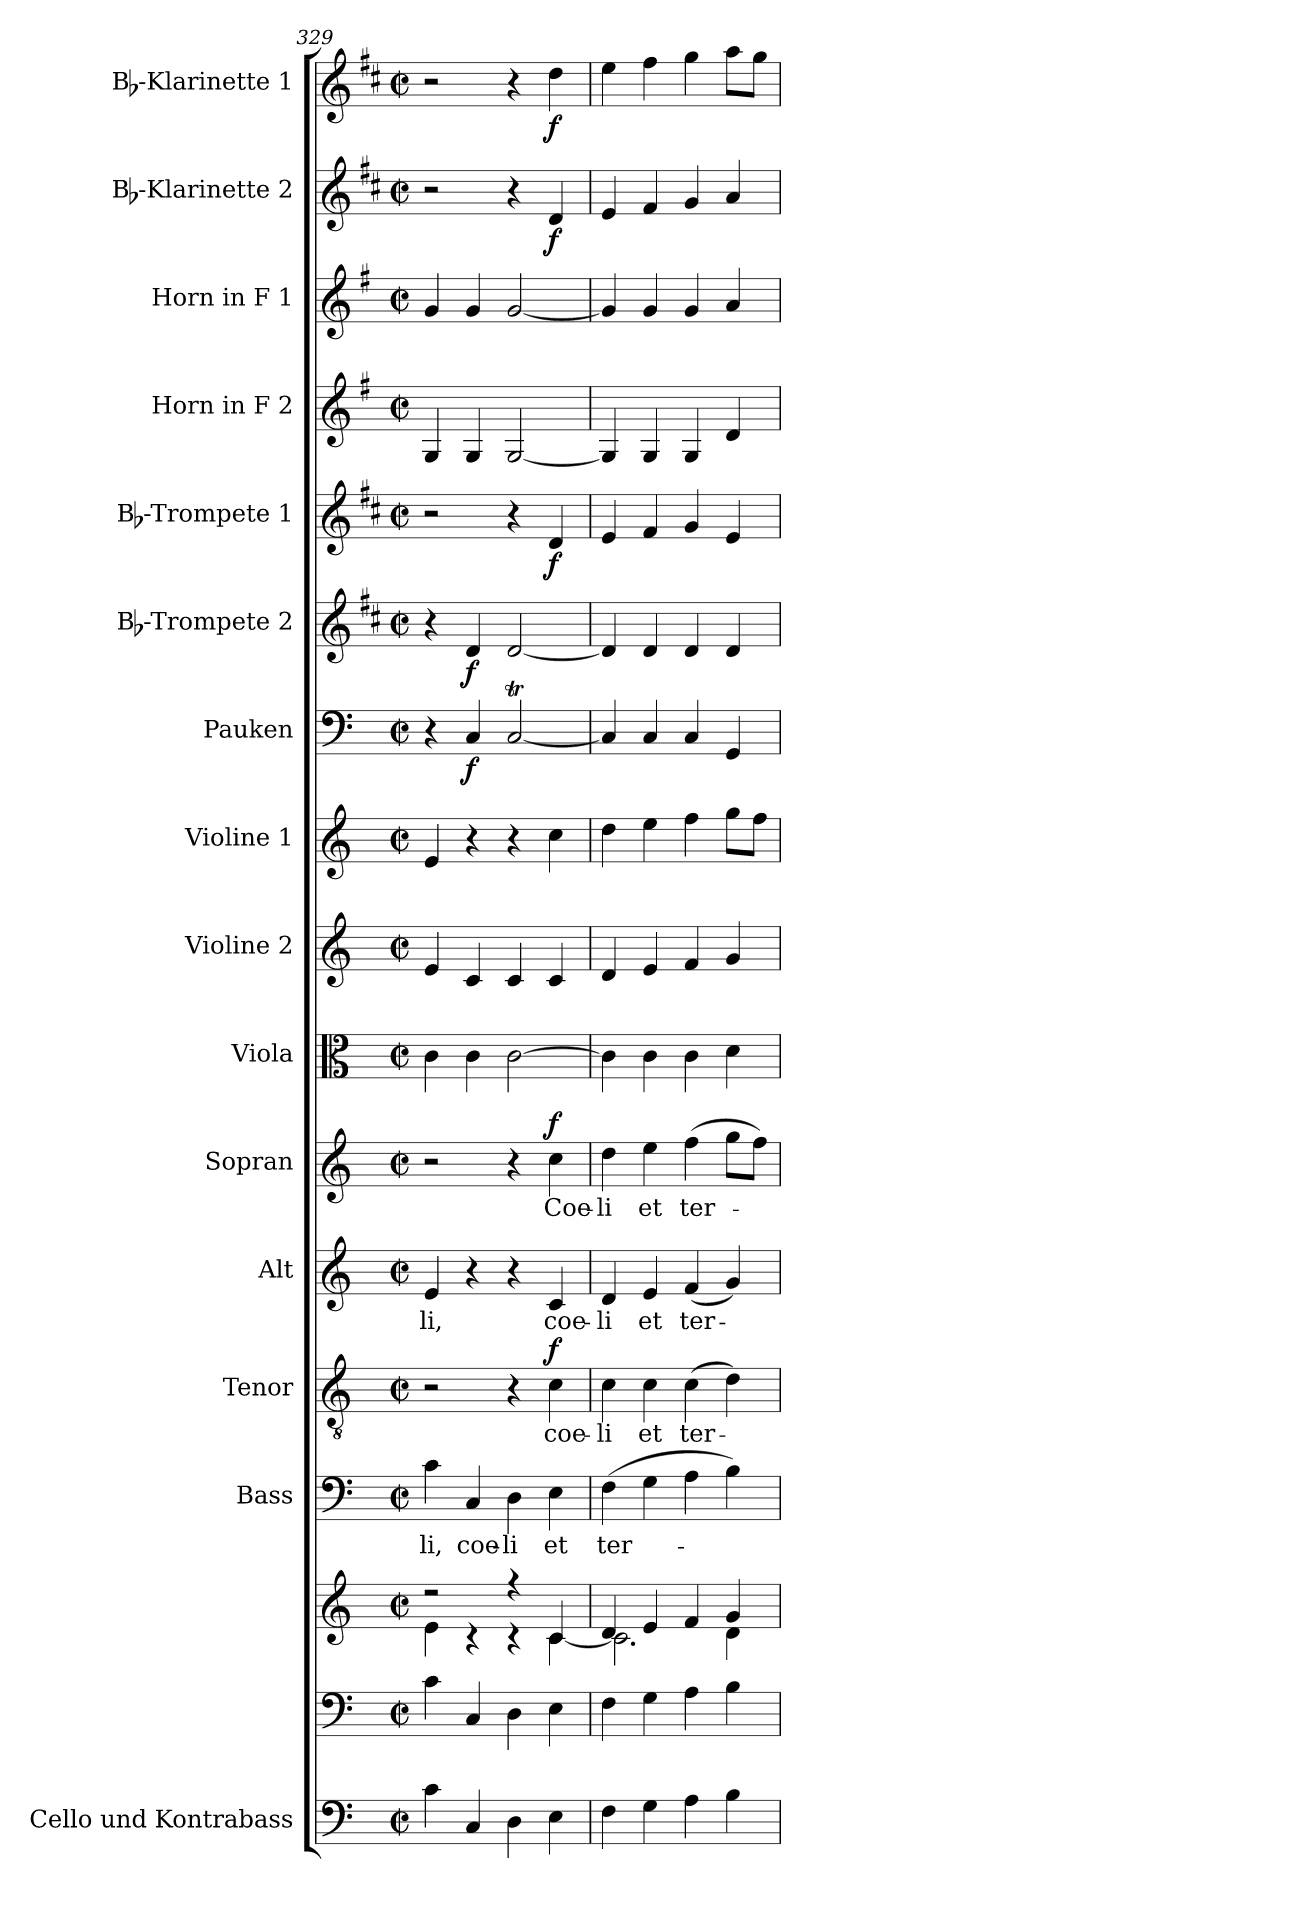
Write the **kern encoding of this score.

**kern	**kern	**kern	**kern	**text	**kern	**text	**dynam	**kern	**text	**kern	**text	**dynam	**kern	**kern	**kern	**kern	**dynam	**kern	**dynam	**kern	**dynam	**kern	**kern	**kern	**dynam	**kern	**dynam
*part16	*part15	*part15	*part14	*part14	*part13	*part13	*part13	*part12	*part12	*part11	*part11	*part11	*part10	*part9	*part8	*part7	*part7	*part6	*part6	*part5	*part5	*part4	*part3	*part2	*part2	*part1	*part1
*staff17	*staff16	*staff15	*staff14	*staff14	*staff13	*staff13	*staff13	*staff12	*staff12	*staff11	*staff11	*staff11	*staff10	*staff9	*staff8	*staff7	*staff7	*staff6	*staff6	*staff5	*staff5	*staff4	*staff3	*staff2	*staff2	*staff1	*staff1
*I"Cello und Kontrabass	*	*	*I"Bass	*	*I"Tenor	*	*	*I"Alt	*	*I"Sopran	*	*	*I"Viola	*I"Violine 2	*I"Violine 1	*I"Pauken	*	*I"Bb-Trompete 2	*	*I"Bb-Trompete 1	*	*I"Horn in F 2	*I"Horn in F 1	*I"Bb-Klarinette 2	*	*I"Bb-Klarinette 1	*
*I'Kb.	*	*	*I'B.	*	*I'T.	*	*	*I'A.	*	*I'S.	*	*	*I'Vla.	*I'Vl. 2	*I'Vl. 1	*I'Pk.	*	*I'Bb Trp. 2	*	*I'Bb Trp. 1	*	*	*	*I'Bb Kl. 2	*	*I'Bb Kl. 1	*
*clefF4	*clefF4	*clefG2	*clefF4	*	*clefGv2	*	*	*clefG2	*	*clefG2	*	*	*clefC3	*clefG2	*clefG2	*clefF4	*	*clefG2	*	*clefG2	*	*clefG2	*clefG2	*clefG2	*	*clefG2	*
*ITrd7c12	*	*	*	*	*	*	*	*	*	*	*	*	*	*	*	*	*	*ITrd1c2	*	*ITrd1c2	*	*ITrd4c7	*ITrd4c7	*ITrd1c2	*	*ITrd1c2	*
*k[]	*k[]	*k[]	*k[]	*	*k[]	*	*	*k[]	*	*k[]	*	*	*k[]	*k[]	*k[]	*k[]	*	*k[]	*	*k[]	*	*k[]	*k[]	*k[]	*	*k[]	*
*C:	*C:	*C:	*C:	*	*C:	*	*	*C:	*	*C:	*	*	*C:	*C:	*C:	*C:	*	*C:	*	*C:	*	*C:	*C:	*C:	*	*C:	*
*M2/2	*M2/2	*M2/2	*M2/2	*	*M2/2	*	*	*M2/2	*	*M2/2	*	*	*M2/2	*M2/2	*M2/2	*M2/2	*	*M2/2	*	*M2/2	*	*M2/2	*M2/2	*M2/2	*	*M2/2	*
*met(c|)	*met(c|)	*met(c|)	*met(c|)	*	*met(c|)	*	*	*met(c|)	*	*met(c|)	*	*	*met(c|)	*met(c|)	*met(c|)	*met(c|)	*	*met(c|)	*	*met(c|)	*	*met(c|)	*met(c|)	*met(c|)	*	*met(c|)	*
=329	=329	=329	=329	=329	=329	=329	=329	=329	=329	=329	=329	=329	=329	=329	=329	=329	=329	=329	=329	=329	=329	=329	=329	=329	=329	=329	=329
*	*	*^	*	*	*	*	*	*	*	*	*	*	*	*	*	*	*	*	*	*	*	*	*	*	*	*	*
!	!	!	!	!	!LO:LY:b	!	!	!	!	!LO:LY:b	!	!	!	!	!	!	!	!	!	!	!	!	!	!	!	!	!	!
4C\	4c\	2r	4e\	4c\	-li,	2r	.	.	4e/	-li,	2r	.	.	4c\	4e/	4e/	4r	.	4r	.	2r	.	4C/	4c/	2r	.	2r	.
!	!	!	!	!	!LO:LY:b	!	!	!	!	!	!	!	!	!	!	!	!	!LO:DY:b	!	!LO:DY:b	!	!	!	!	!	!	!	!
4CC/	4C/	.	4rc	4C/	coe-	.	.	.	4r	.	.	.	.	4c\	4c/	4r	4C/	f	4c/	f	.	.	4C/	4c/	.	.	.	.
!	!	!	!	!	!LO:LY:b	!	!	!	!	!	!	!	!	!	!	!	!	!	!	!	!	!	!	!	!	!	!	!
4DD\	4D\	4r	4rc	4D\	-li	4r	.	.	4r	.	4r	.	.	[2c\	4c/	4r	[2CT/	.	[2c/	.	4r	.	[2C/	[2c/	4r	.	4r	.
!	!	!	!	!	!LO:LY:b	!	!LO:LY:b	!LO:DY:a	!	!LO:LY:b	!	!LO:LY:b	!LO:DY:a	!	!	!	!	!	!	!	!	!LO:DY:b	!	!	!	!LO:DY:b	!	!LO:DY:b
4EE\	4E\	4c/	[<4c\	4E\	et	4c\	coe-	f	4c/	coe-	4cc\	Coe-	f	.	4c/	4cc\	.	.	.	.	4c/	f	.	.	4c/	f	4cc\	f
=330	=330	=330	=330	=330	=330	=330	=330	=330	=330	=330	=330	=330	=330	=330	=330	=330	=330	=330	=330	=330	=330	=330	=330	=330	=330	=330	=330	=330
!	!	!	!	!	!LO:LY:b	!	!LO:LY:b	!	!	!LO:LY:b	!	!LO:LY:b	!	!	!	!	!	!	!	!	!	!	!	!	!	!	!	!
4FF\	4F\	4d/	2.c\]	(>4F\	ter-	4c\	-li	.	4d/	-li	4dd\	-li	.	4c\]	4d/	4dd\	4C/]	.	4c/]	.	4d/	.	4C/]	4c/]	4d/	.	4dd\	.
!	!	!	!	!	!	!	!LO:LY:b	!	!	!LO:LY:b	!	!LO:LY:b	!	!	!	!	!	!	!	!	!	!	!	!	!	!	!	!
4GG\	4G\	4e/	.	4G\	.	4c\	et	.	4e/	et	4ee\	et	.	4c\	4e/	4ee\	4CTTT/	.	4c/	.	4e/	.	4C/	4c/	4e/	.	4ee\	.
!	!	!	!	!	!	!	!LO:LY:b	!	!	!LO:LY:b	!	!LO:LY:b	!	!	!	!	!	!	!	!	!	!	!	!	!	!	!	!
4AA\	4A\	4f/	.	4A\	.	(>4c\	ter-	.	(<4f/	ter-	(>4ff\	ter-	.	4c\	4f/	4ff\	4C/	.	4c/	.	4f/	.	4C/	4c/	4f/	.	4ff\	.
4BB\	4B\	4g/	4d\	4B\)	.	4d\)	.	.	4g/)	.	8gg\L	.	.	4d\	4g/	8gg\L	4GG/	.	4c/	.	4d/	.	4G/	4d/	4g/	.	8gg\L	.
.	.	.	.	.	.	.	.	.	.	.	8ff\J)	.	.	.	.	8ff\J	.	.	.	.	.	.	.	.	.	.	8ff\J	.
*	*	*v	*v	*	*	*	*	*	*	*	*	*	*	*	*	*	*	*	*	*	*	*	*	*	*	*	*	*
=	=	=	=	=	=	=	=	=	=	=	=	=	=	=	=	=	=	=	=	=	=	=	=	=	=	=	=
*-	*-	*-	*-	*-	*-	*-	*-	*-	*-	*-	*-	*-	*-	*-	*-	*-	*-	*-	*-	*-	*-	*-	*-	*-	*-	*-	*-
